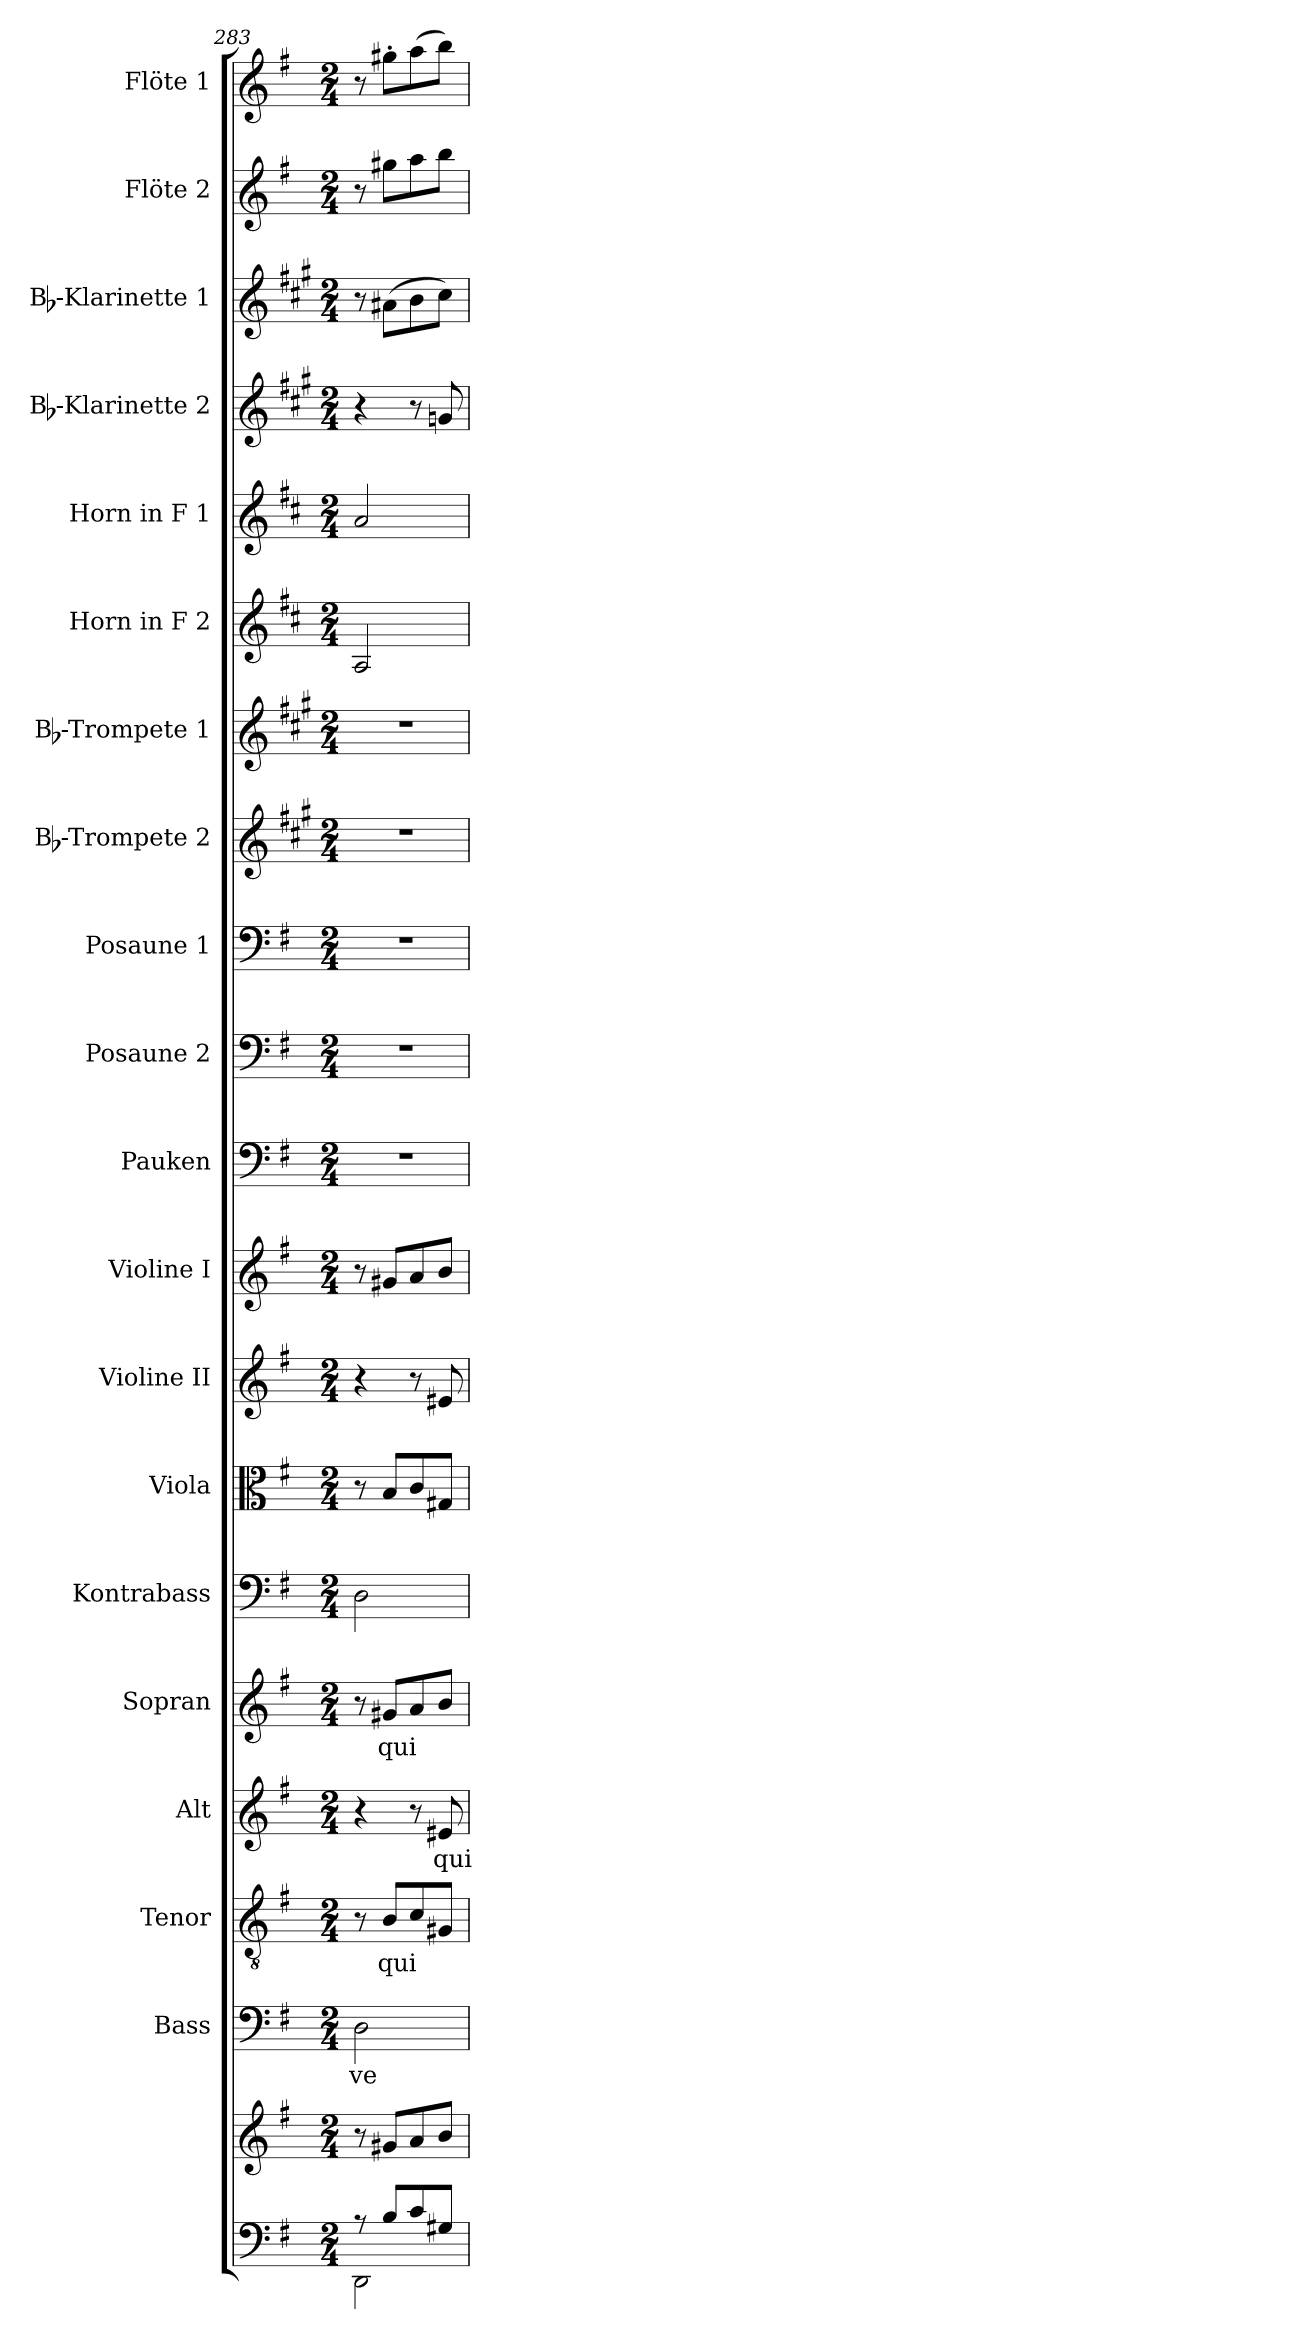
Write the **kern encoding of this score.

**kern	**kern	**kern	**text	**kern	**text	**kern	**text	**kern	**text	**kern	**kern	**kern	**kern	**kern	**kern	**kern	**kern	**kern	**kern	**kern	**kern	**kern	**kern	**kern
*part20	*part20	*part19	*part19	*part18	*part18	*part17	*part17	*part16	*part16	*part15	*part14	*part13	*part12	*part11	*part10	*part9	*part8	*part7	*part6	*part5	*part4	*part3	*part2	*part1
*staff21	*staff20	*staff19	*staff19	*staff18	*staff18	*staff17	*staff17	*staff16	*staff16	*staff15	*staff14	*staff13	*staff12	*staff11	*staff10	*staff9	*staff8	*staff7	*staff6	*staff5	*staff4	*staff3	*staff2	*staff1
*	*	*I"Bass	*	*I"Tenor	*	*I"Alt	*	*I"Sopran	*	*I"Kontrabass	*I"Viola	*I"Violine II	*I"Violine I	*I"Pauken	*I"Posaune 2	*I"Posaune 1	*I"Bb-Trompete 2	*I"Bb-Trompete 1	*I"Horn in F 2	*I"Horn in F 1	*I"Bb-Klarinette 2	*I"Bb-Klarinette 1	*I"Flöte 2	*I"Flöte 1
*	*	*I'B.	*	*I'T.	*	*I'A.	*	*I'S.	*	*I'Kb.	*I'Vla.	*I'Vl. II	*I'Vl. I	*I'Pk.	*I'Pos. 2	*I'Pos. 1	*I'Bb Trp. 2	*I'Bb Trp. 1	*	*	*I'Bb Kl. 2	*I'Bb Kl. 1	*I'Fl. 2	*I'Fl. 1
*clefF4	*clefG2	*clefF4	*	*clefGv2	*	*clefG2	*	*clefG2	*	*clefF4	*clefC3	*clefG2	*clefG2	*clefF4	*clefF4	*clefF4	*clefG2	*clefG2	*clefG2	*clefG2	*clefG2	*clefG2	*clefG2	*clefG2
*	*	*	*	*	*	*	*	*	*	*ITrd7c12	*	*	*	*	*	*	*ITrd1c2	*ITrd1c2	*ITrd4c7	*ITrd4c7	*ITrd1c2	*ITrd1c2	*	*
*k[f#]	*k[f#]	*k[f#]	*	*k[f#]	*	*k[f#]	*	*k[f#]	*	*k[f#]	*k[f#]	*k[f#]	*k[f#]	*k[f#]	*k[f#]	*k[f#]	*k[f#]	*k[f#]	*k[f#]	*k[f#]	*k[f#]	*k[f#]	*k[f#]	*k[f#]
*G:	*G:	*G:	*	*G:	*	*G:	*	*G:	*	*G:	*G:	*G:	*G:	*G:	*G:	*G:	*G:	*G:	*G:	*G:	*G:	*G:	*G:	*G:
*M2/4	*M2/4	*M2/4	*	*M2/4	*	*M2/4	*	*M2/4	*	*M2/4	*M2/4	*M2/4	*M2/4	*M2/4	*M2/4	*M2/4	*M2/4	*M2/4	*M2/4	*M2/4	*M2/4	*M2/4	*M2/4	*M2/4
=283	=283	=283	=283	=283	=283	=283	=283	=283	=283	=283	=283	=283	=283	=283	=283	=283	=283	=283	=283	=283	=283	=283	=283	=283
*^	*	*	*	*	*	*	*	*	*	*	*	*	*	*	*	*	*	*	*	*	*	*	*	*
!	!	!	!	!LO:LY:b	!	!	!	!	!	!	!	!	!	!	!	!	!	!	!	!	!	!	!	!	!
8rA	2DD\	8r	2D\	ve-	8r	.	4r	.	8r	.	2DD\	8r	4r	8r	2r	2r	2r	2r	2r	2D/	2d/	4r	8r	8r	8r
!	!	!	!	!	!	!LO:LY:b	!	!	!	!LO:LY:b	!	!	!	!	!	!	!	!	!	!	!	!	!	!	!
8B/L	.	8g#X/L	.	.	8B/L	qui	.	.	8g#X/L	qui	.	8B/L	.	8g#X/L	.	.	.	.	.	.	.	.	(>8g#X\L	8gg#X\L	8gg#X'>\L
8c/	.	8a/	.	.	8c/	.	8r	.	8a/	.	.	8c/	8r	8a/	.	.	.	.	.	.	.	8r	8a\	8aa\	(>8aa\
!	!	!	!	!	!	!	!	!LO:LY:b	!	!	!	!	!	!	!	!	!	!	!	!	!	!	!	!	!
8G#X/J	.	8b/J	.	.	8G#X/J	.	8e#X/	qui	8b/J	.	.	8G#X/J	8e#X/	8b/J	.	.	.	.	.	.	.	8fn/	8b\J)	8bb\J	8bb\J)
*v	*v	*	*	*	*	*	*	*	*	*	*	*	*	*	*	*	*	*	*	*	*	*	*	*	*
=	=	=	=	=	=	=	=	=	=	=	=	=	=	=	=	=	=	=	=	=	=	=	=	=
*-	*-	*-	*-	*-	*-	*-	*-	*-	*-	*-	*-	*-	*-	*-	*-	*-	*-	*-	*-	*-	*-	*-	*-	*-
